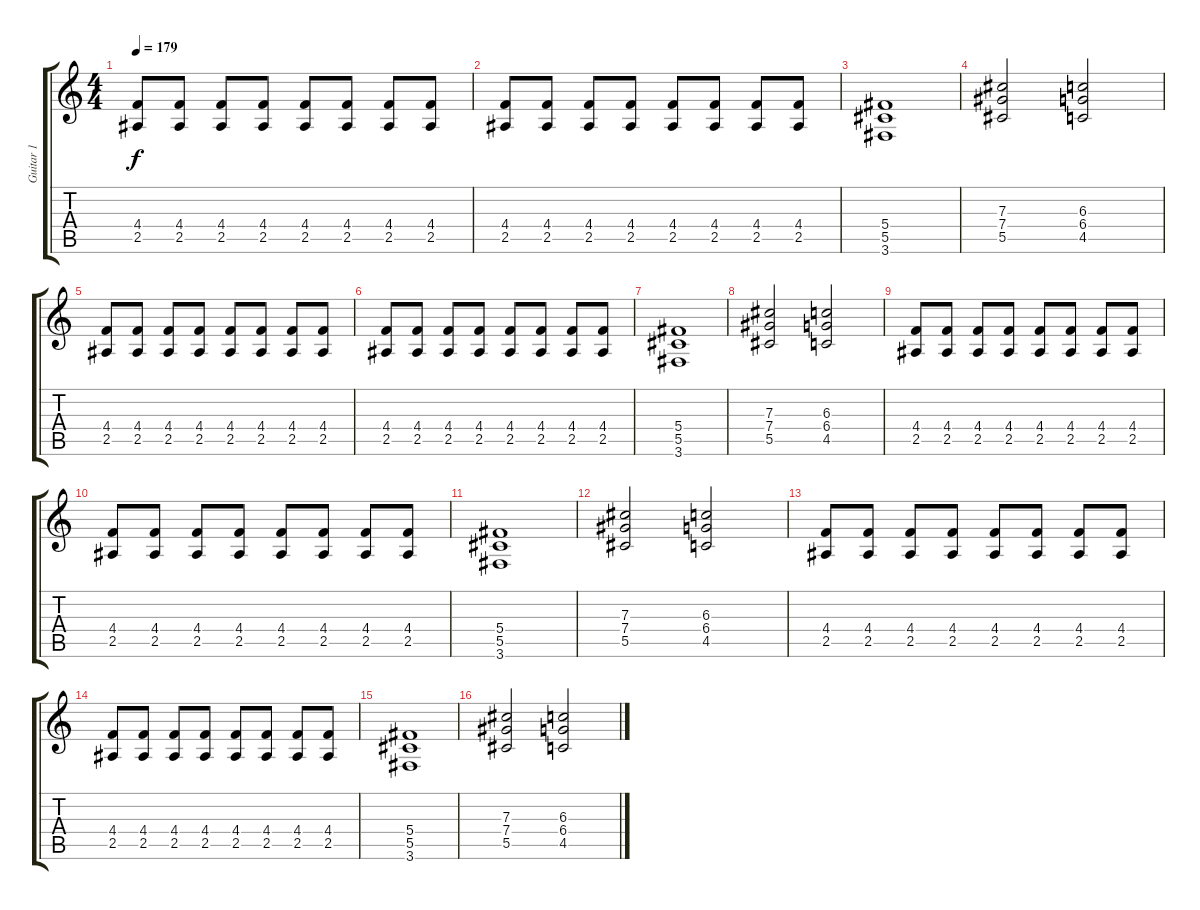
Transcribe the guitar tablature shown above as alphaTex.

\track ("Guitar 1" "Guitar 1") {instrument distortionguitar}
\staff {score tabs}
\tuning (Eb4 Bb3 Gb3 Db3 Ab2 Eb2) {hide}
\ts (4 4)
\tempo 179
\clef g2
\ks c
(4.4 2.5).8{dy f} (4.4 2.5).8 (4.4 2.5).8 (4.4 2.5).8 (4.4 2.5).8 (4.4 2.5).8 (4.4 2.5).8 (4.4 2.5).8 |
(4.4 2.5).8 (4.4 2.5).8 (4.4 2.5).8 (4.4 2.5).8 (4.4 2.5).8 (4.4 2.5).8 (4.4 2.5).8 (4.4 2.5).8 |
(5.4 5.5 3.6).1 |
(7.3 7.4 5.5).2 (6.3 6.4 4.5).2 |
(4.4 2.5).8 (4.4 2.5).8 (4.4 2.5).8 (4.4 2.5).8 (4.4 2.5).8 (4.4 2.5).8 (4.4 2.5).8 (4.4 2.5).8 |
(4.4 2.5).8 (4.4 2.5).8 (4.4 2.5).8 (4.4 2.5).8 (4.4 2.5).8 (4.4 2.5).8 (4.4 2.5).8 (4.4 2.5).8 |
(5.4 5.5 3.6).1 |
(7.3 7.4 5.5).2 (6.3 6.4 4.5).2 |
(4.4 2.5).8 (4.4 2.5).8 (4.4 2.5).8 (4.4 2.5).8 (4.4 2.5).8 (4.4 2.5).8 (4.4 2.5).8 (4.4 2.5).8 |
(4.4 2.5).8 (4.4 2.5).8 (4.4 2.5).8 (4.4 2.5).8 (4.4 2.5).8 (4.4 2.5).8 (4.4 2.5).8 (4.4 2.5).8 |
(5.4 5.5 3.6).1 |
(7.3 7.4 5.5).2 (6.3 6.4 4.5).2 |
(4.4 2.5).8 (4.4 2.5).8 (4.4 2.5).8 (4.4 2.5).8 (4.4 2.5).8 (4.4 2.5).8 (4.4 2.5).8 (4.4 2.5).8 |
(4.4 2.5).8 (4.4 2.5).8 (4.4 2.5).8 (4.4 2.5).8 (4.4 2.5).8 (4.4 2.5).8 (4.4 2.5).8 (4.4 2.5).8 |
(5.4 5.5 3.6).1 |
(7.3 7.4 5.5).2 (6.3 6.4 4.5).2
